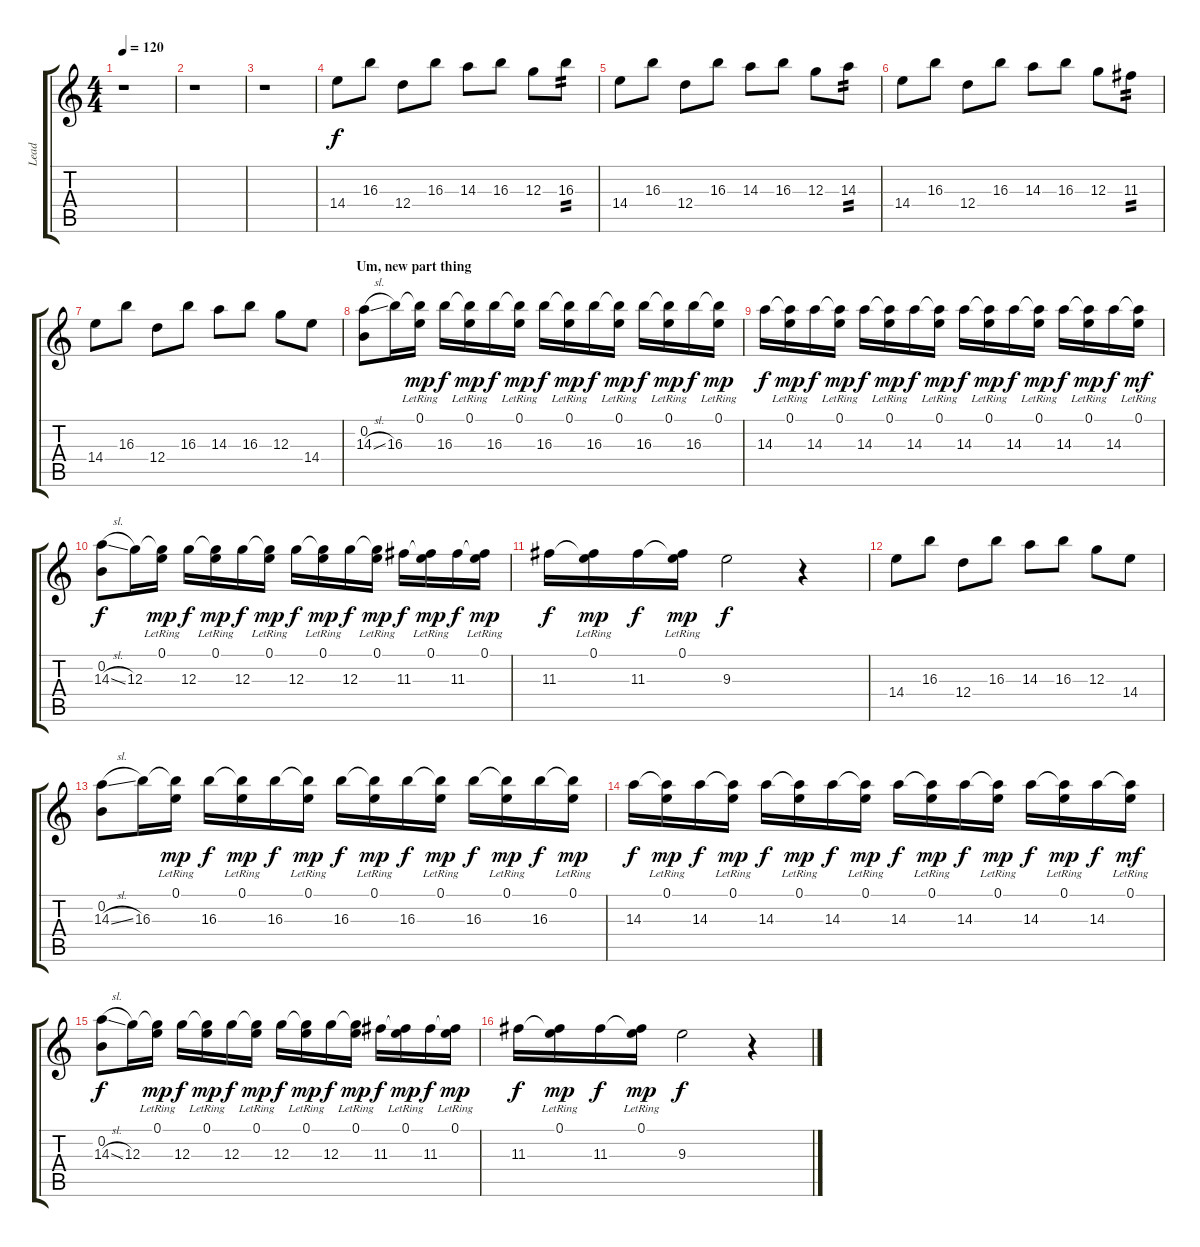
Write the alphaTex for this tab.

\track ("Lead" "Lead") {instrument overdrivenguitar}
\staff {score tabs}
\tuning (E4 B3 G3 D3 A2 E2) {hide}
\ts (4 4)
\tempo 120
\clef g2
\ks c
r.1{dy f} |
r.1 |
r.1 |
14.4.8 16.3.8 12.4.8 16.3.8 14.3.8 16.3.8 12.3.8 16.3.8{tp 2} |
14.4.8 16.3.8 12.4.8 16.3.8 14.3.8 16.3.8 12.3.8 14.3.8{tp 2} |
14.4.8 16.3.8 12.4.8 16.3.8 14.3.8 16.3.8 12.3.8 11.3.8{tp 2} |
14.4.8 16.3.8 12.4.8 16.3.8 14.3.8 16.3.8 12.3.8 14.4.8 |
\section ("" "Um, new part thing")
(0.2 14.3{sl}).8{instrument acousticguitarnylon} 16.3.16 (0.1{lr} 16.3{t}).16{dy mp} 16.3.16{dy f} (0.1{lr} 16.3{t}).16{dy mp} 16.3.16{dy f} (0.1{lr} 16.3{t}).16{dy mp} 16.3.16{dy f} (0.1{lr} 16.3{t}).16{dy mp} 16.3.16{dy f} (0.1{lr} 16.3{t}).16{dy mp} 16.3.16{dy f} (0.1{lr} 16.3{t}).16{dy mp} 16.3.16{dy f} (0.1{lr} 16.3{t}).16{dy mp} |
14.3.16{dy f} (0.1{lr} 14.3{t}).16{dy mp} 14.3.16{dy f} (0.1{lr} 14.3{t}).16{dy mp} 14.3.16{dy f} (0.1{lr} 14.3{t}).16{dy mp} 14.3.16{dy f} (0.1{lr} 14.3{t}).16{dy mp} 14.3.16{dy f} (0.1{lr} 14.3{t}).16{dy mp} 14.3.16{dy f} (0.1{lr} 14.3{t}).16{dy mp} 14.3.16{dy f} (0.1{lr} 14.3{t}).16{dy mp} 14.3.16{dy f} (0.1{lr} 14.3{t}).16{dy mf} |
(0.2 14.3{sl}).8{dy f} 12.3.16 (0.1{lr} 12.3{t}).16{dy mp} 12.3.16{dy f} (0.1{lr} 12.3{t}).16{dy mp} 12.3.16{dy f} (0.1{lr} 12.3{t}).16{dy mp} 12.3.16{dy f} (0.1{lr} 12.3{t}).16{dy mp} 12.3.16{dy f} (0.1{lr} 12.3{t}).16{dy mp} 11.3.16{dy f} (0.1{lr} 11.3{t}).16{dy mp} 11.3.16{dy f} (0.1{lr} 11.3{t}).16{dy mp} |
11.3.16{dy f} (0.1{lr} 11.3{t}).16{dy mp} 11.3.16{dy f} (0.1{lr} 11.3{t}).16{dy mp} 9.3.2{dy f} r.4 |
14.4.8 16.3.8 12.4.8 16.3.8 14.3.8 16.3.8 12.3.8 14.4.8 |
(0.2 14.3{sl}).8 16.3.16 (0.1{lr} 16.3{t}).16{dy mp} 16.3.16{dy f} (0.1{lr} 16.3{t}).16{dy mp} 16.3.16{dy f} (0.1{lr} 16.3{t}).16{dy mp} 16.3.16{dy f} (0.1{lr} 16.3{t}).16{dy mp} 16.3.16{dy f} (0.1{lr} 16.3{t}).16{dy mp} 16.3.16{dy f} (0.1{lr} 16.3{t}).16{dy mp} 16.3.16{dy f} (0.1{lr} 16.3{t}).16{dy mp} |
14.3.16{dy f} (0.1{lr} 14.3{t}).16{dy mp} 14.3.16{dy f} (0.1{lr} 14.3{t}).16{dy mp} 14.3.16{dy f} (0.1{lr} 14.3{t}).16{dy mp} 14.3.16{dy f} (0.1{lr} 14.3{t}).16{dy mp} 14.3.16{dy f} (0.1{lr} 14.3{t}).16{dy mp} 14.3.16{dy f} (0.1{lr} 14.3{t}).16{dy mp} 14.3.16{dy f} (0.1{lr} 14.3{t}).16{dy mp} 14.3.16{dy f} (0.1{lr} 14.3{t}).16{dy mf} |
(0.2 14.3{sl}).8{dy f} 12.3.16 (0.1{lr} 12.3{t}).16{dy mp} 12.3.16{dy f} (0.1{lr} 12.3{t}).16{dy mp} 12.3.16{dy f} (0.1{lr} 12.3{t}).16{dy mp} 12.3.16{dy f} (0.1{lr} 12.3{t}).16{dy mp} 12.3.16{dy f} (0.1{lr} 12.3{t}).16{dy mp} 11.3.16{dy f} (0.1{lr} 11.3{t}).16{dy mp} 11.3.16{dy f} (0.1{lr} 11.3{t}).16{dy mp} |
11.3.16{dy f} (0.1{lr} 11.3{t}).16{dy mp} 11.3.16{dy f} (0.1{lr} 11.3{t}).16{dy mp} 9.3.2{dy f} r.4
